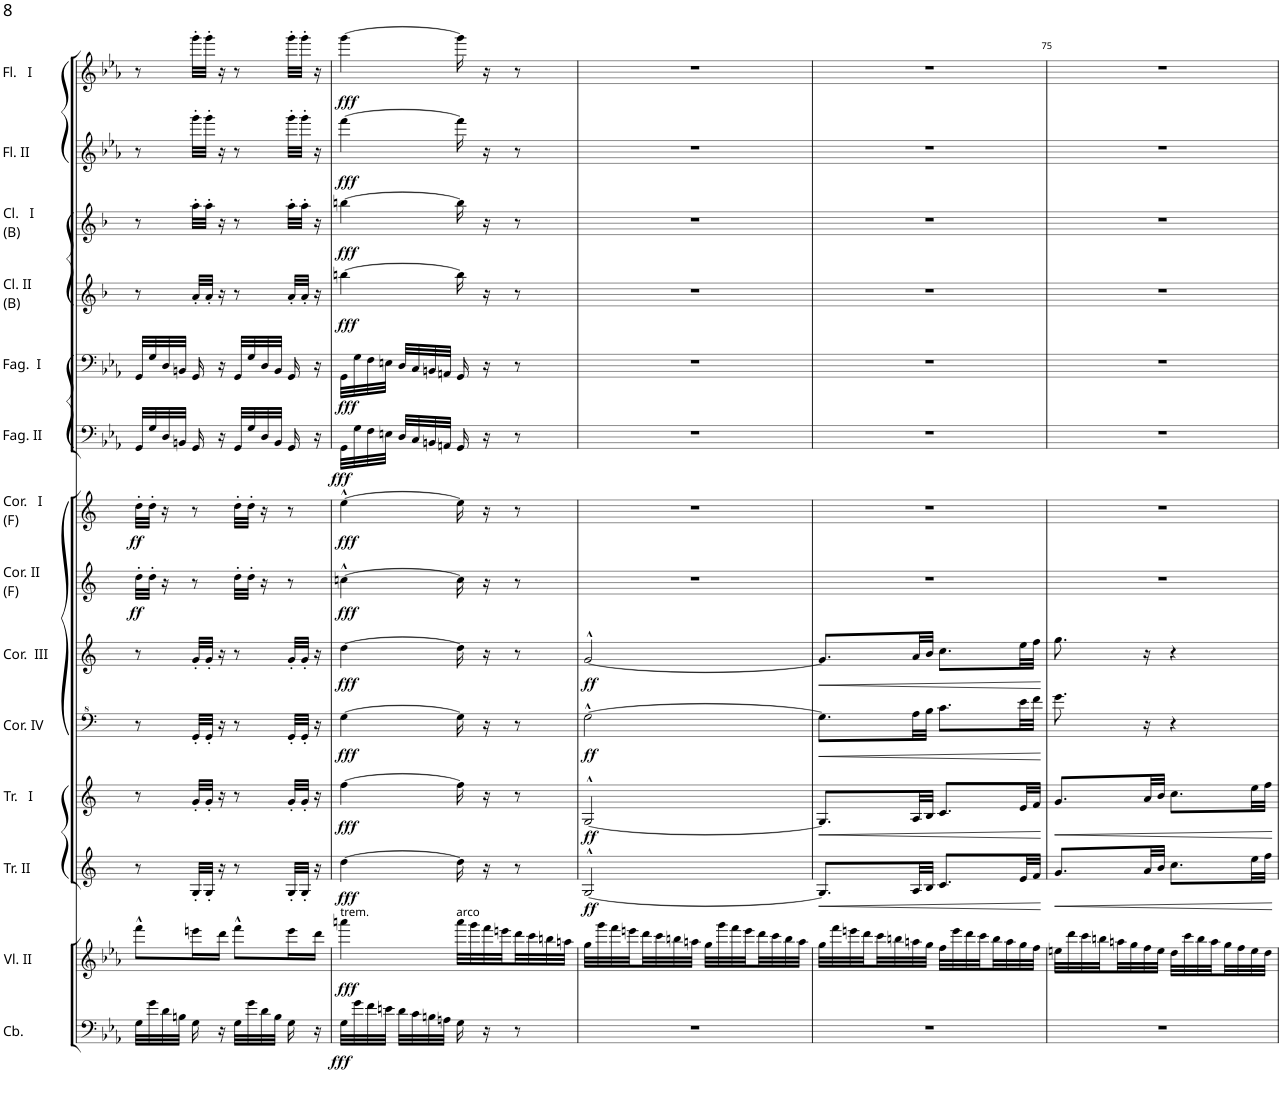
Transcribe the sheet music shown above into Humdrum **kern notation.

**kern	**dynam	**kern	**dynam	**kern	**dynam	**kern	**dynam	**kern	**dynam	**kern	**dynam	**kern	**dynam	**kern	**dynam	**kern	**dynam	**kern	**dynam	**kern	**dynam	**kern	**dynam	**kern	**dynam	**kern	**dynam
*part14	*part14	*part13	*part13	*part12	*part12	*part11	*part11	*part10	*part10	*part9	*part9	*part8	*part8	*part7	*part7	*part6	*part6	*part5	*part5	*part4	*part4	*part3	*part3	*part2	*part2	*part1	*part1
*staff14	*staff14	*staff13	*staff13	*staff12	*staff12	*staff11	*staff11	*staff10	*staff10	*staff9	*staff9	*staff8	*staff8	*staff7	*staff7	*staff6	*staff6	*staff5	*staff5	*staff4	*staff4	*staff3	*staff3	*staff2	*staff2	*staff1	*staff1
*I"Contrabassi	*	*I"Violini II	*	*I"Tromba II in Bb	*	*I"Tromba I in Bb	*	*I"Corno IV in C	*	*I"Corno III in C	*	*I"Corno II in F	*	*I"Corno I in F	*	*I"Fagotto II	*	*I"Fagotto I	*	*I"Clarinetto II in B	*	*I"Clarinetto I in B	*	*I"Flauto II	*	*I"Flauto I	*
*I'Cb.	*	*I'Vl. II	*	*I'Tr. II	*	*I'Tr.   I	*	*I'Cor. IV	*	*I'Cor.  III	*	*I'Cor. II (F)	*	*I'Cor.   I (F)	*	*I'Fag. II	*	*I'Fag.  I	*	*I'Cl. II (B)	*	*I'Cl.   I (B)	*	*I'Fl. II	*	*I'Fl.   I	*
!!LO:PB:g=z
*clefF4	*	*clefG2	*	*clefG2	*	*clefG2	*	*clefF^4	*	*clefG2	*	*clefG2	*	*clefG2	*	*clefF4	*	*clefF4	*	*clefG2	*	*clefG2	*	*clefG2	*	*clefG2	*
*Trd7c12	*	*	*	*	*	*Trd7c12	*	*Trd7c12	*	*Trd7c12	*	*Trd4c7	*	*Trd4c7	*	*	*	*	*	*Trd1c2	*	*Trd1c2	*	*	*	*	*
*k[b-e-a-]	*	*k[b-e-a-]	*	*k[]	*	*k[]	*	*k[]	*	*k[]	*	*k[]	*	*k[]	*	*k[b-e-a-]	*	*k[b-e-a-]	*	*k[b-]	*	*k[b-]	*	*k[b-e-a-]	*	*k[b-e-a-]	*
*M2/4	*	*M2/4	*	*M2/4	*	*M2/4	*	*M2/4	*	*M2/4	*	*M2/4	*	*M2/4	*	*M2/4	*	*M2/4	*	*M2/4	*	*M2/4	*	*M2/4	*	*M2/4	*
=71	=71	=71	=71	=71	=71	=71	=71	=71	=71	=71	=71	=71	=71	=71	=71	=71	=71	=71	=71	=71	=71	=71	=71	=71	=71	=71	=71
!	!	!	!	!	!	!	!	!	!	!	!	!	!LO:DY:b	!	!LO:DY:b	!	!	!	!	!	!	!	!	!	!	!	!
32G\LLL	.	8fff^^\L	.	8r	.	8r	.	8r	.	8r	.	32dd'\LLL	ff	32dd'\LLL	ff	32GG/LLL	.	32GG/LLL	.	8r	.	8r	.	8r	.	8r	.
32g\	.	.	.	.	.	.	.	.	.	.	.	32dd'\JJJ	.	32dd'\JJJ	.	32G/	.	32G/	.	.	.	.	.	.	.	.	.
32d\	.	.	.	.	.	.	.	.	.	.	.	16r	.	16r	.	32D/	.	32D/	.	.	.	.	.	.	.	.	.
32Bn\JJJ	.	.	.	.	.	.	.	.	.	.	.	.	.	.	.	32BBn/JJJ	.	32BBn/JJJ	.	.	.	.	.	.	.	.	.
16G\	.	16eeen\L	.	32G'/LLL	.	32g'/LLL	.	32G'/LLL	.	32g'/LLL	.	8r	.	8r	.	16GG/	.	16GG/	.	32a'/LLL	.	32aa'\LLL	.	32ggg'\LLL	.	32ggg'\LLL	.
.	.	.	.	32G'/JJJ	.	32g'/JJJ	.	32G'/JJJ	.	32g'/JJJ	.	.	.	.	.	.	.	.	.	32a'/JJJ	.	32aa'\JJJ	.	32ggg'\JJJ	.	32ggg'\JJJ	.
16r	.	16ddd\JJ	.	16r	.	16r	.	16r	.	16r	.	.	.	.	.	16r	.	16r	.	16r	.	16r	.	16r	.	16r	.
32G\LLL	.	8fff^^\L	.	8r	.	8r	.	8r	.	8r	.	32dd'\LLL	.	32dd'\LLL	.	32GG/LLL	.	32GG/LLL	.	8r	.	8r	.	8r	.	8r	.
32g\	.	.	.	.	.	.	.	.	.	.	.	32dd'\JJJ	.	32dd'\JJJ	.	32G/	.	32G/	.	.	.	.	.	.	.	.	.
32d\	.	.	.	.	.	.	.	.	.	.	.	16r	.	16r	.	32D/	.	32D/	.	.	.	.	.	.	.	.	.
32B\JJJ	.	.	.	.	.	.	.	.	.	.	.	.	.	.	.	32BB/JJJ	.	32BB/JJJ	.	.	.	.	.	.	.	.	.
16G\	.	16eee\L	.	32G'/LLL	.	32g'/LLL	.	32G'/LLL	.	32g'/LLL	.	8r	.	8r	.	16GG/	.	16GG/	.	32a'/LLL	.	32aa'\LLL	.	32ggg'\LLL	.	32ggg'\LLL	.
.	.	.	.	32G'/JJJ	.	32g'/JJJ	.	32G'/JJJ	.	32g'/JJJ	.	.	.	.	.	.	.	.	.	32a'/JJJ	.	32aa'\JJJ	.	32ggg'\JJJ	.	32ggg'\JJJ	.
16r	.	16ddd\JJ	.	16r	.	16r	.	16r	.	16r	.	.	.	.	.	16r	.	16r	.	16r	.	16r	.	16r	.	16r	.
=72	=72	=72	=72	=72	=72	=72	=72	=72	=72	=72	=72	=72	=72	=72	=72	=72	=72	=72	=72	=72	=72	=72	=72	=72	=72	=72	=72
!	!	!LO:TX:a:t=trem.	!	!	!	!	!	!	!	!	!	!	!	!	!	!	!	!	!	!	!	!	!	!	!	!	!
!	!LO:DY:b	!	!LO:DY:b	!	!LO:DY:b	!	!LO:DY:b	!	!LO:DY:b	!	!LO:DY:b	!	!LO:DY:b	!	!LO:DY:b	!	!LO:DY:b	!	!LO:DY:b	!	!LO:DY:b	!	!LO:DY:b	!	!LO:DY:b	!	!LO:DY:b
32G\LLL	fff	4aaan\	fff	[4dd\	fff	[4ff\	fff	[4g\	fff	[4dd\	fff	[4ccn^^\	fff	[4ee^^\	fff	32GG\LLL	fff	32GG\LLL	fff	[4bbn\	fff	[4bbn\	fff	[4fff\	fff	[4ggg\	fff
32g\	.	.	.	.	.	.	.	.	.	.	.	.	.	.	.	32G\	.	32G\	.	.	.	.	.	.	.	.	.
32f\	.	.	.	.	.	.	.	.	.	.	.	.	.	.	.	32F\	.	32F\	.	.	.	.	.	.	.	.	.
32en\JJJ	.	.	.	.	.	.	.	.	.	.	.	.	.	.	.	32En\JJJ	.	32En\JJJ	.	.	.	.	.	.	.	.	.
32d\LLL	.	.	.	.	.	.	.	.	.	.	.	.	.	.	.	32D/LLL	.	32D/LLL	.	.	.	.	.	.	.	.	.
32c\	.	.	.	.	.	.	.	.	.	.	.	.	.	.	.	32C/	.	32C/	.	.	.	.	.	.	.	.	.
32Bn\	.	.	.	.	.	.	.	.	.	.	.	.	.	.	.	32BBn/	.	32BBn/	.	.	.	.	.	.	.	.	.
32An\JJJ	.	.	.	.	.	.	.	.	.	.	.	.	.	.	.	32AAn/JJJ	.	32AAn/JJJ	.	.	.	.	.	.	.	.	.
!	!	!LO:TX:a:t=arco	!	!	!	!	!	!	!	!	!	!	!	!	!	!	!	!	!	!	!	!	!	!	!	!	!
16G\	.	32aaa\LLL	.	16dd\]	.	16ff\]	.	16g\]	.	16dd\]	.	16cc\]	.	16ee\]	.	16GG/	.	16GG/	.	16bb\]	.	16bb\]	.	16fff\]	.	16ggg\]	.
.	.	32ggg\	.	.	.	.	.	.	.	.	.	.	.	.	.	.	.	.	.	.	.	.	.	.	.	.	.
16r	.	32fff\	.	16r	.	16r	.	16r	.	16r	.	16r	.	16r	.	16r	.	16r	.	16r	.	16r	.	16r	.	16r	.
.	.	32eeen\	.	.	.	.	.	.	.	.	.	.	.	.	.	.	.	.	.	.	.	.	.	.	.	.	.
8r	.	32ddd\	.	8r	.	8r	.	8r	.	8r	.	8r	.	8r	.	8r	.	8r	.	8r	.	8r	.	8r	.	8r	.
.	.	32ccc\	.	.	.	.	.	.	.	.	.	.	.	.	.	.	.	.	.	.	.	.	.	.	.	.	.
.	.	32bbn\	.	.	.	.	.	.	.	.	.	.	.	.	.	.	.	.	.	.	.	.	.	.	.	.	.
.	.	32aan\JJJ	.	.	.	.	.	.	.	.	.	.	.	.	.	.	.	.	.	.	.	.	.	.	.	.	.
=73	=73	=73	=73	=73	=73	=73	=73	=73	=73	=73	=73	=73	=73	=73	=73	=73	=73	=73	=73	=73	=73	=73	=73	=73	=73	=73	=73
!	!	!	!	!	!LO:DY:b	!	!LO:DY:b	!	!LO:DY:b	!	!LO:DY:b	!	!	!	!	!	!	!	!	!	!	!	!	!	!	!	!
2r	.	32gg\LLL	.	[2G^^/	ff	[2G^^/	ff	[2g^^\	ff	[2g^^/	ff	2r	.	2r	.	2r	.	2r	.	2r	.	2r	.	2r	.	2r	.
.	.	32ggg\	.	.	.	.	.	.	.	.	.	.	.	.	.	.	.	.	.	.	.	.	.	.	.	.	.
.	.	32fff\	.	.	.	.	.	.	.	.	.	.	.	.	.	.	.	.	.	.	.	.	.	.	.	.	.
.	.	32eeen\	.	.	.	.	.	.	.	.	.	.	.	.	.	.	.	.	.	.	.	.	.	.	.	.	.
.	.	32ddd\	.	.	.	.	.	.	.	.	.	.	.	.	.	.	.	.	.	.	.	.	.	.	.	.	.
.	.	32ccc\	.	.	.	.	.	.	.	.	.	.	.	.	.	.	.	.	.	.	.	.	.	.	.	.	.
.	.	32bbn\	.	.	.	.	.	.	.	.	.	.	.	.	.	.	.	.	.	.	.	.	.	.	.	.	.
.	.	32aan\JJJ	.	.	.	.	.	.	.	.	.	.	.	.	.	.	.	.	.	.	.	.	.	.	.	.	.
.	.	32gg\LLL	.	.	.	.	.	.	.	.	.	.	.	.	.	.	.	.	.	.	.	.	.	.	.	.	.
.	.	32ggg\	.	.	.	.	.	.	.	.	.	.	.	.	.	.	.	.	.	.	.	.	.	.	.	.	.
.	.	32fff\	.	.	.	.	.	.	.	.	.	.	.	.	.	.	.	.	.	.	.	.	.	.	.	.	.
.	.	32eee\	.	.	.	.	.	.	.	.	.	.	.	.	.	.	.	.	.	.	.	.	.	.	.	.	.
.	.	32ddd\	.	.	.	.	.	.	.	.	.	.	.	.	.	.	.	.	.	.	.	.	.	.	.	.	.
.	.	32ccc\	.	.	.	.	.	.	.	.	.	.	.	.	.	.	.	.	.	.	.	.	.	.	.	.	.
.	.	32bb\	.	.	.	.	.	.	.	.	.	.	.	.	.	.	.	.	.	.	.	.	.	.	.	.	.
.	.	32aa\JJJ	.	.	.	.	.	.	.	.	.	.	.	.	.	.	.	.	.	.	.	.	.	.	.	.	.
=74	=74	=74	=74	=74	=74	=74	=74	=74	=74	=74	=74	=74	=74	=74	=74	=74	=74	=74	=74	=74	=74	=74	=74	=74	=74	=74	=74
!	!	!	!	!	!LO:HP:b	!	!LO:HP:b	!	!LO:HP:b	!	!LO:HP:b	!	!	!	!	!	!	!	!	!	!	!	!	!	!	!	!
2r	.	32gg\LLL	.	8.G/L]	<	8.G/L]	<	8.g\L]	<	8.g/L]	<	2r	.	2r	.	2r	.	2r	.	2r	.	2r	.	2r	.	2r	.
.	.	32fff\	.	.	.	.	.	.	.	.	.	.	.	.	.	.	.	.	.	.	.	.	.	.	.	.	.
.	.	32eeen\	.	.	.	.	.	.	.	.	.	.	.	.	.	.	.	.	.	.	.	.	.	.	.	.	.
.	.	32ddd\	.	.	.	.	.	.	.	.	.	.	.	.	.	.	.	.	.	.	.	.	.	.	.	.	.
.	.	32ccc\	.	.	.	.	.	.	.	.	.	.	.	.	.	.	.	.	.	.	.	.	.	.	.	.	.
.	.	32bbn\	.	.	.	.	.	.	.	.	.	.	.	.	.	.	.	.	.	.	.	.	.	.	.	.	.
.	.	32aan\	.	32A/LL	.	32A/LL	.	32a\LL	.	32a/LL	.	.	.	.	.	.	.	.	.	.	.	.	.	.	.	.	.
.	.	32gg\JJJ	.	32B/JJJ	.	32B/JJJ	.	32b\JJJ	.	32b/JJJ	.	.	.	.	.	.	.	.	.	.	.	.	.	.	.	.	.
.	.	32ff\LLL	.	8.c/L	.	8.c/L	.	8.cc\L	.	8.cc\L	.	.	.	.	.	.	.	.	.	.	.	.	.	.	.	.	.
.	.	32eee\	.	.	.	.	.	.	.	.	.	.	.	.	.	.	.	.	.	.	.	.	.	.	.	.	.
.	.	32ddd\	.	.	.	.	.	.	.	.	.	.	.	.	.	.	.	.	.	.	.	.	.	.	.	.	.
.	.	32ccc\	.	.	.	.	.	.	.	.	.	.	.	.	.	.	.	.	.	.	.	.	.	.	.	.	.
.	.	32bb\	.	.	.	.	.	.	.	.	.	.	.	.	.	.	.	.	.	.	.	.	.	.	.	.	.
.	.	32aa\	.	.	.	.	.	.	.	.	.	.	.	.	.	.	.	.	.	.	.	.	.	.	.	.	.
.	.	32gg\	.	32e/LL	.	32e/LL	.	32ee\LL	.	32ee\LL	.	.	.	.	.	.	.	.	.	.	.	.	.	.	.	.	.
.	.	32ff\JJJ	.	32f/JJJ	.	32f/JJJ	.	32ff\JJJ	.	32ff\JJJ	.	.	.	.	.	.	.	.	.	.	.	.	.	.	.	.	.
.	.	.	.	.	[	.	[	.	[	.	[	.	.	.	.	.	.	.	.	.	.	.	.	.	.	.	.
=75	=75	=75	=75	=75	=75	=75	=75	=75	=75	=75	=75	=75	=75	=75	=75	=75	=75	=75	=75	=75	=75	=75	=75	=75	=75	=75	=75
!	!	!	!	!	!LO:HP:b	!	!LO:HP:b	!	!	!	!	!	!	!	!	!	!	!	!	!	!	!	!	!	!	!	!
2r	.	32een\LLL	.	8.g/L	<	8.g/L	<	8.gg\	.	8.gg\	.	2r	.	2r	.	2r	.	2r	.	2r	.	2r	.	2r	.	2r	.
.	.	32ddd\	.	.	.	.	.	.	.	.	.	.	.	.	.	.	.	.	.	.	.	.	.	.	.	.	.
.	.	32ccc\	.	.	.	.	.	.	.	.	.	.	.	.	.	.	.	.	.	.	.	.	.	.	.	.	.
.	.	32bbn\	.	.	.	.	.	.	.	.	.	.	.	.	.	.	.	.	.	.	.	.	.	.	.	.	.
.	.	32aan\	.	.	.	.	.	.	.	.	.	.	.	.	.	.	.	.	.	.	.	.	.	.	.	.	.
.	.	32gg\	.	.	.	.	.	.	.	.	.	.	.	.	.	.	.	.	.	.	.	.	.	.	.	.	.
.	.	32ff\	.	32a/LL	.	32a/LL	.	16r	.	16r	.	.	.	.	.	.	.	.	.	.	.	.	.	.	.	.	.
.	.	32ee\JJJ	.	32b/JJJ	.	32b/JJJ	.	.	.	.	.	.	.	.	.	.	.	.	.	.	.	.	.	.	.	.	.
.	.	32dd\LLL	.	8.cc\L	.	8.cc\L	.	4r	.	4r	.	.	.	.	.	.	.	.	.	.	.	.	.	.	.	.	.
.	.	32ccc\	.	.	.	.	.	.	.	.	.	.	.	.	.	.	.	.	.	.	.	.	.	.	.	.	.
.	.	32bb\	.	.	.	.	.	.	.	.	.	.	.	.	.	.	.	.	.	.	.	.	.	.	.	.	.
.	.	32aa\	.	.	.	.	.	.	.	.	.	.	.	.	.	.	.	.	.	.	.	.	.	.	.	.	.
.	.	32gg\	.	.	.	.	.	.	.	.	.	.	.	.	.	.	.	.	.	.	.	.	.	.	.	.	.
.	.	32ff\	.	.	.	.	.	.	.	.	.	.	.	.	.	.	.	.	.	.	.	.	.	.	.	.	.
.	.	32ee\	.	32ee\LL	.	32ee\LL	.	.	.	.	.	.	.	.	.	.	.	.	.	.	.	.	.	.	.	.	.
.	.	32dd\JJJ	.	32ff\JJJ	.	32ff\JJJ	.	.	.	.	.	.	.	.	.	.	.	.	.	.	.	.	.	.	.	.	.
.	.	.	.	.	[	.	[	.	.	.	.	.	.	.	.	.	.	.	.	.	.	.	.	.	.	.	.
=	=	=	=	=	=	=	=	=	=	=	=	=	=	=	=	=	=	=	=	=	=	=	=	=	=	=	=
*-	*-	*-	*-	*-	*-	*-	*-	*-	*-	*-	*-	*-	*-	*-	*-	*-	*-	*-	*-	*-	*-	*-	*-	*-	*-	*-	*-
